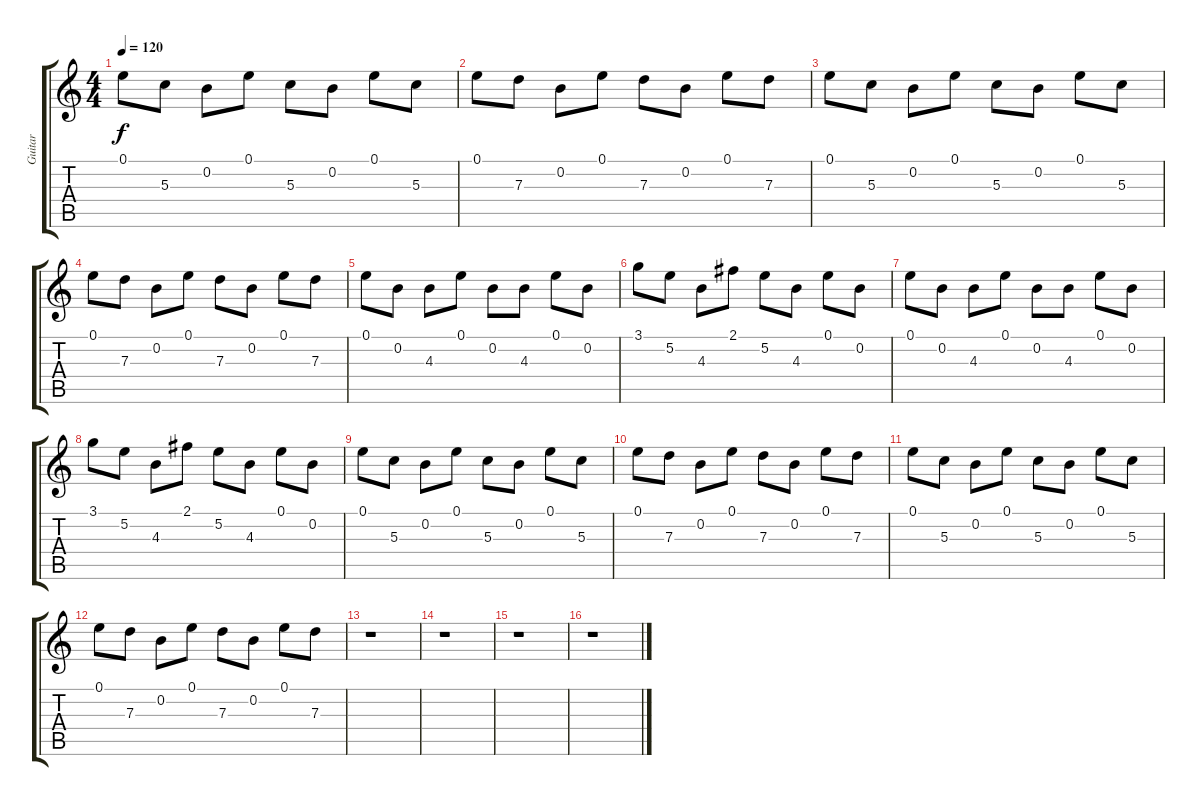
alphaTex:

\track ("Guitar" "Guitar") {instrument electricguitarclean}
\staff {score tabs}
\tuning (E4 B3 G3 D3 A2 E2) {hide}
\ts (4 4)
\tempo 120
\clef g2
\ks c
0.1.8{dy f} 5.3.8 0.2.8 0.1.8 5.3.8 0.2.8 0.1.8 5.3.8 |
0.1.8 7.3.8 0.2.8 0.1.8 7.3.8 0.2.8 0.1.8 7.3.8 |
0.1.8 5.3.8 0.2.8 0.1.8 5.3.8 0.2.8 0.1.8 5.3.8 |
0.1.8 7.3.8 0.2.8 0.1.8 7.3.8 0.2.8 0.1.8 7.3.8 |
0.1.8 0.2.8 4.3.8 0.1.8 0.2.8 4.3.8 0.1.8 0.2.8 |
3.1.8 5.2.8 4.3.8 2.1.8 5.2.8 4.3.8 0.1.8 0.2.8 |
0.1.8 0.2.8 4.3.8 0.1.8 0.2.8 4.3.8 0.1.8 0.2.8 |
3.1.8 5.2.8 4.3.8 2.1.8 5.2.8 4.3.8 0.1.8 0.2.8 |
0.1.8 5.3.8 0.2.8 0.1.8 5.3.8 0.2.8 0.1.8 5.3.8 |
0.1.8 7.3.8 0.2.8 0.1.8 7.3.8 0.2.8 0.1.8 7.3.8 |
0.1.8 5.3.8 0.2.8 0.1.8 5.3.8 0.2.8 0.1.8 5.3.8 |
0.1.8 7.3.8 0.2.8 0.1.8 7.3.8 0.2.8 0.1.8 7.3.8 |
r.1 |
r.1 |
r.1 |
r.1
